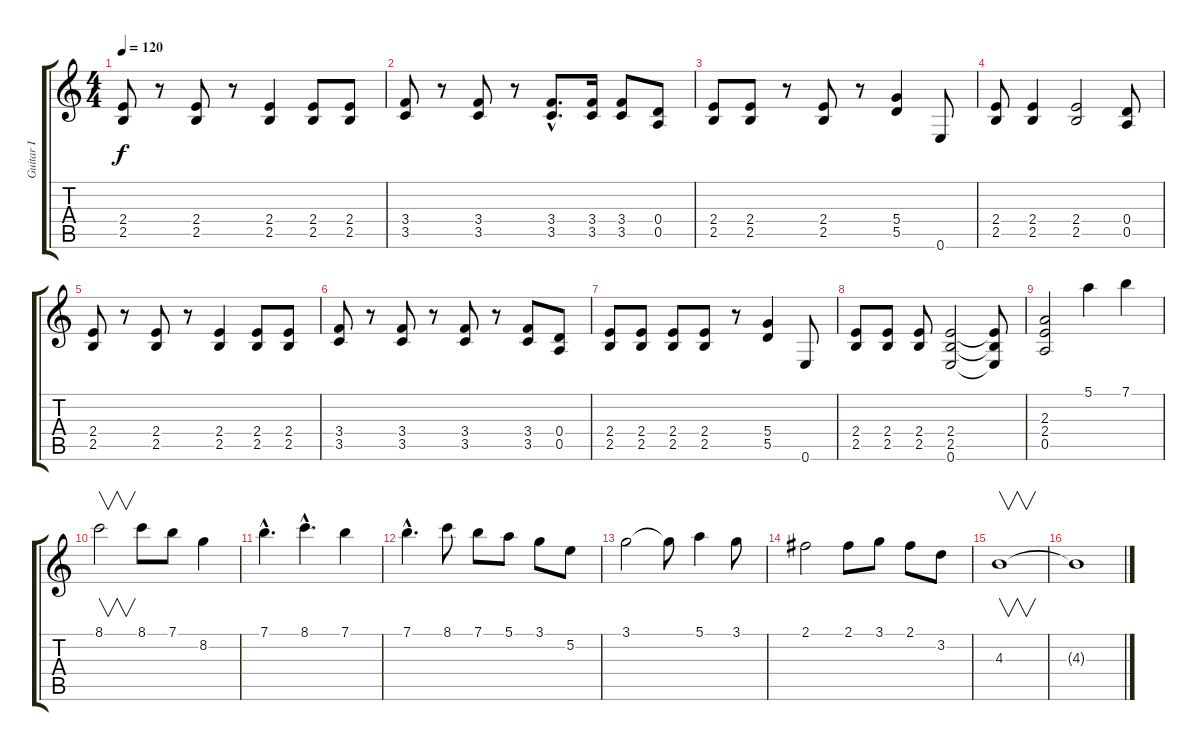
\track ("Guitar I" "Guitar I") {instrument distortionguitar}
\staff {score tabs}
\tuning (E4 B3 G3 D3 A2 E2) {hide}
\ts (4 4)
\tempo 120
\clef g2
\ks c
(2.4 2.5).8{dy f} r.8 (2.4 2.5).8 r.8 (2.4 2.5).4 (2.4 2.5).8 (2.4 2.5).8 |
(3.4 3.5).8 r.8 (3.4 3.5).8 r.8 (3.4{hac} 3.5{hac}).8{d} (3.4 3.5).16 (3.4 3.5).8 (0.4 0.5).8 |
(2.4 2.5).8 (2.4 2.5).8 r.8 (2.4 2.5).8 r.8 (5.4 5.5).4 0.6.8 |
(2.4 2.5).8 (2.4 2.5).4 (2.4 2.5).2 (0.4 0.5).8 |
(2.4 2.5).8 r.8 (2.4 2.5).8 r.8 (2.4 2.5).4 (2.4 2.5).8 (2.4 2.5).8 |
(3.4 3.5).8 r.8 (3.4 3.5).8 r.8 (3.4 3.5).8 r.8 (3.4 3.5).8 (0.4 0.5).8 |
(2.4 2.5).8 (2.4 2.5).8 (2.4 2.5).8 (2.4 2.5).8 r.8 (5.4 5.5).4 0.6.8 |
(2.4 2.5).8 (2.4 2.5).8 (2.4 2.5).8 (2.4 2.5 0.6).2 (2.4{t} 2.5{t} 0.6{t}).8 |
(2.3 2.4 0.5).2 5.1.4 7.1.4 |
8.1.2{v} 8.1.8 7.1.8 8.2.4 |
7.1{hac}.4{d} 8.1{hac}.4{d} 7.1.4 |
7.1{hac}.4{d} 8.1.8 7.1.8 5.1.8 3.1.8 5.2.8 |
3.1.2 3.1{t}.8 5.1.4 3.1.8 |
2.1.2 2.1.8 3.1.8 2.1.8 3.2.8 |
4.3.1{v} |
4.3{t}.1
